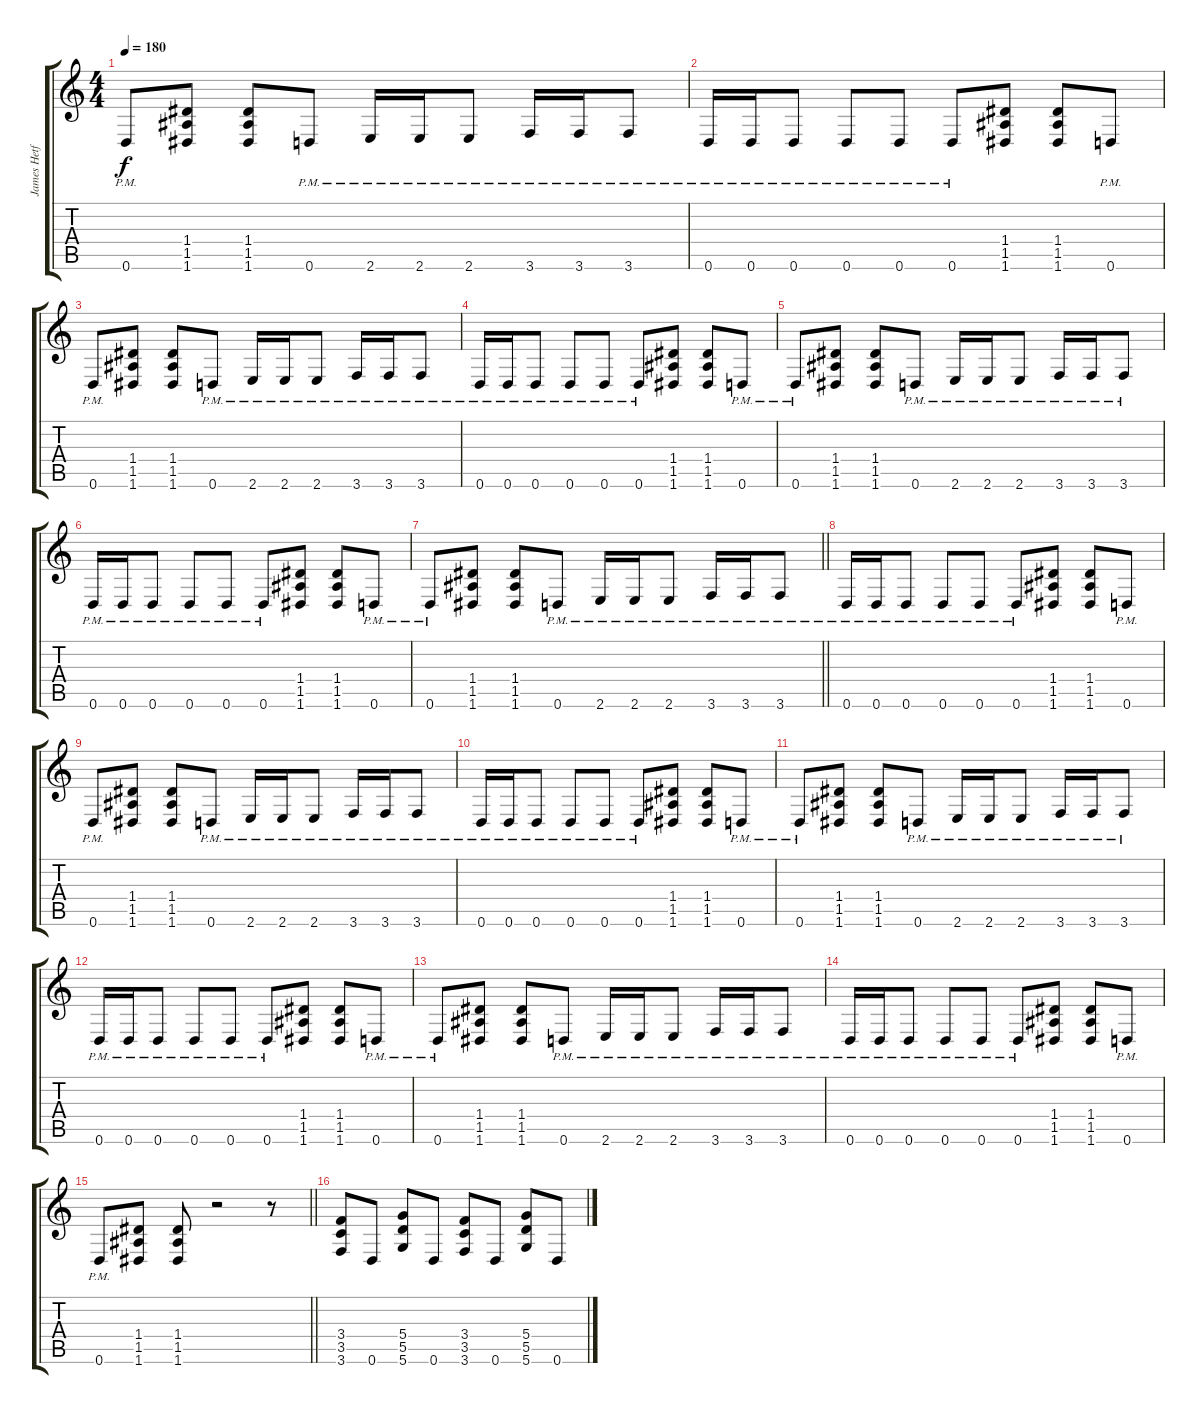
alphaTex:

\track ("James Hetfield Guitar" "James Hetf") {instrument distortionguitar}
\staff {score tabs}
\tuning (E4 B3 G3 D3 A2 D2) {hide}
\ts (4 4)
\tempo 180
\clef g2
\ks c
0.6{pm}.8{dy f} (1.4 1.5 1.6).8 (1.4 1.5 1.6).8 0.6{pm}.8 2.6{pm}.16 2.6{pm}.16 2.6{pm}.8 3.6{pm}.16 3.6{pm}.16 3.6{pm}.8 |
0.6{pm}.16 0.6{pm}.16 0.6{pm}.8 0.6{pm}.8 0.6{pm}.8 0.6{pm}.8 (1.4 1.5 1.6).8 (1.4 1.5 1.6).8 0.6{pm}.8 |
0.6{pm}.8 (1.4 1.5 1.6).8 (1.4 1.5 1.6).8 0.6{pm}.8 2.6{pm}.16 2.6{pm}.16 2.6{pm}.8 3.6{pm}.16 3.6{pm}.16 3.6{pm}.8 |
0.6{pm}.16 0.6{pm}.16 0.6{pm}.8 0.6{pm}.8 0.6{pm}.8 0.6{pm}.8 (1.4 1.5 1.6).8 (1.4 1.5 1.6).8 0.6{pm}.8 |
0.6{pm}.8 (1.4 1.5 1.6).8 (1.4 1.5 1.6).8 0.6{pm}.8 2.6{pm}.16 2.6{pm}.16 2.6{pm}.8 3.6{pm}.16 3.6{pm}.16 3.6{pm}.8 |
0.6{pm}.16 0.6{pm}.16 0.6{pm}.8 0.6{pm}.8 0.6{pm}.8 0.6{pm}.8 (1.4 1.5 1.6).8 (1.4 1.5 1.6).8 0.6{pm}.8 |
\barLineRight lightlight
0.6{pm}.8 (1.4 1.5 1.6).8 (1.4 1.5 1.6).8 0.6{pm}.8 2.6{pm}.16 2.6{pm}.16 2.6{pm}.8 3.6{pm}.16 3.6{pm}.16 3.6{pm}.8 |
\section ("" "")
0.6{pm}.16 0.6{pm}.16 0.6{pm}.8 0.6{pm}.8 0.6{pm}.8 0.6{pm}.8 (1.4 1.5 1.6).8 (1.4 1.5 1.6).8 0.6{pm}.8 |
0.6{pm}.8 (1.4 1.5 1.6).8 (1.4 1.5 1.6).8 0.6{pm}.8 2.6{pm}.16 2.6{pm}.16 2.6{pm}.8 3.6{pm}.16 3.6{pm}.16 3.6{pm}.8 |
0.6{pm}.16 0.6{pm}.16 0.6{pm}.8 0.6{pm}.8 0.6{pm}.8 0.6{pm}.8 (1.4 1.5 1.6).8 (1.4 1.5 1.6).8 0.6{pm}.8 |
0.6{pm}.8 (1.4 1.5 1.6).8 (1.4 1.5 1.6).8 0.6{pm}.8 2.6{pm}.16 2.6{pm}.16 2.6{pm}.8 3.6{pm}.16 3.6{pm}.16 3.6{pm}.8 |
0.6{pm}.16 0.6{pm}.16 0.6{pm}.8 0.6{pm}.8 0.6{pm}.8 0.6{pm}.8 (1.4 1.5 1.6).8 (1.4 1.5 1.6).8 0.6{pm}.8 |
0.6{pm}.8 (1.4 1.5 1.6).8 (1.4 1.5 1.6).8 0.6{pm}.8 2.6{pm}.16 2.6{pm}.16 2.6{pm}.8 3.6{pm}.16 3.6{pm}.16 3.6{pm}.8 |
0.6{pm}.16 0.6{pm}.16 0.6{pm}.8 0.6{pm}.8 0.6{pm}.8 0.6{pm}.8 (1.4 1.5 1.6).8 (1.4 1.5 1.6).8 0.6{pm}.8 |
\barLineRight lightlight
0.6{pm}.8 (1.4 1.5 1.6).8 (1.4 1.5 1.6).8 r.2 r.8 |
\section ("" "")
(3.4 3.5 3.6).8 0.6.8 (5.4 5.5 5.6).8 0.6.8 (3.4 3.5 3.6).8 0.6.8 (5.4 5.5 5.6).8 0.6.8
